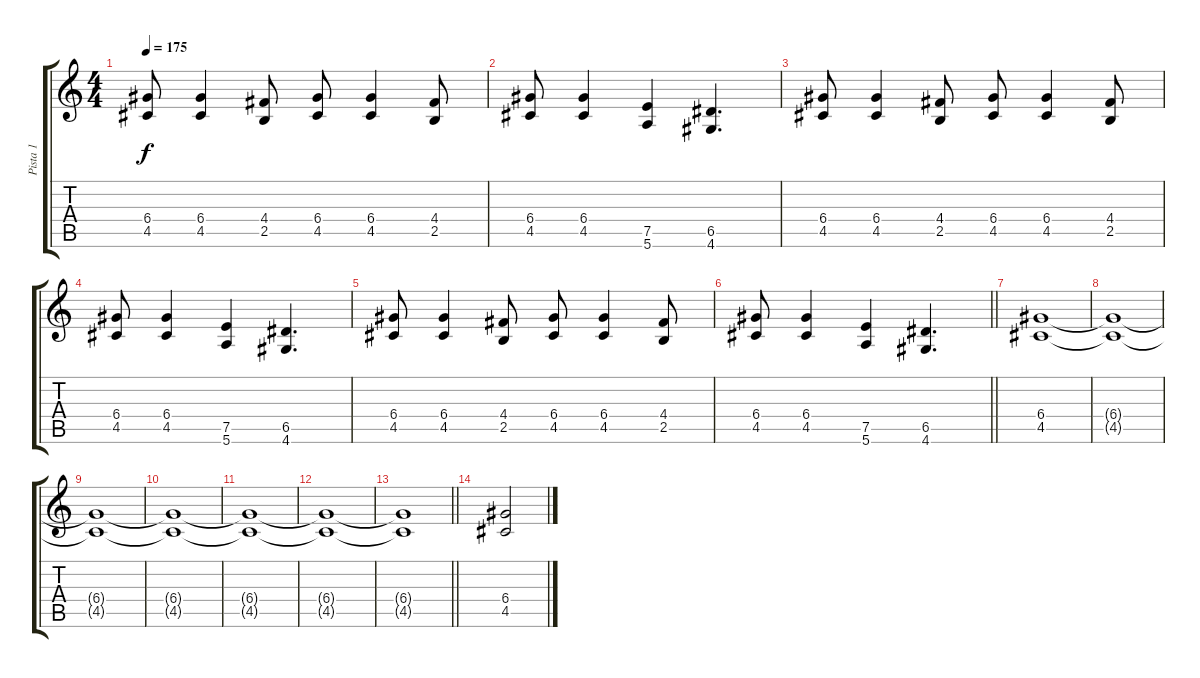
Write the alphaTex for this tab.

\track ("Pista 1" "Pista 1") {instrument distortionguitar}
\staff {score tabs}
\tuning (E4 B3 G3 D3 A2 E2) {hide}
\ts (4 4)
\tempo 175
\clef g2
\ks c
(6.4 4.5).8{dy f} (6.4 4.5).4 (4.4 2.5).8 (6.4 4.5).8 (6.4 4.5).4 (4.4 2.5).8 |
(6.4 4.5).8 (6.4 4.5).4 (7.5 5.6).4 (6.5 4.6).4{d} |
(6.4 4.5).8 (6.4 4.5).4 (4.4 2.5).8 (6.4 4.5).8 (6.4 4.5).4 (4.4 2.5).8 |
(6.4 4.5).8 (6.4 4.5).4 (7.5 5.6).4 (6.5 4.6).4{d} |
(6.4 4.5).8 (6.4 4.5).4 (4.4 2.5).8 (6.4 4.5).8 (6.4 4.5).4 (4.4 2.5).8 |
\barLineRight lightlight
(6.4 4.5).8 (6.4 4.5).4 (7.5 5.6).4 (6.5 4.6).4{d} |
(6.4 4.5).1 |
(6.4{t} 4.5{t}).1 |
(6.4{t} 4.5{t}).1 |
(6.4{t} 4.5{t}).1 |
(6.4{t} 4.5{t}).1 |
(6.4{t} 4.5{t}).1 |
\barLineRight lightlight
(6.4{t} 4.5{t}).1 |
(6.4 4.5).2
